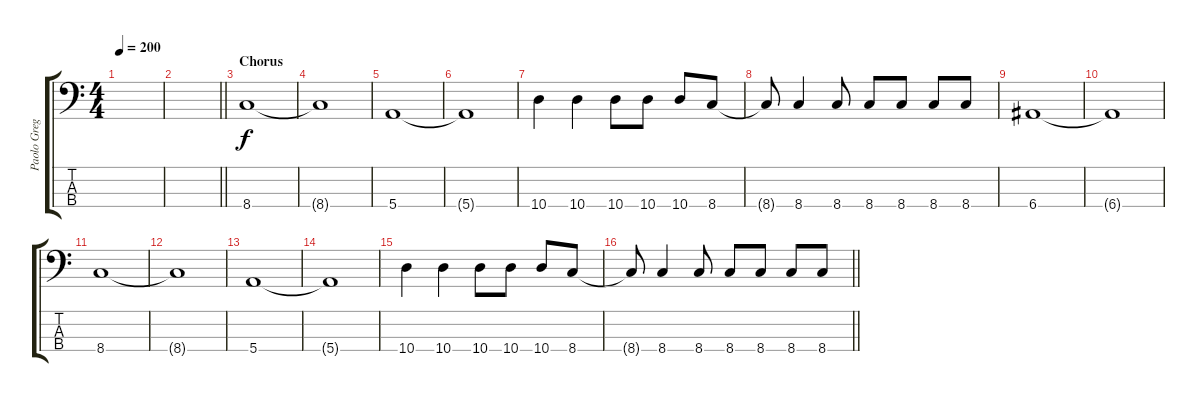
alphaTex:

\track ("Paolo Gregoletto" "Paolo Greg") {instrument electricbassfinger}
\staff {score tabs}
\tuning (G2 D2 A1 E1) {hide}
\ts (4 4)
\tempo 200
\clef f4
\ks c
|
\barLineRight lightlight
|
\section ("" "Chorus")
8.4.1 |
8.4{t}.1 |
5.4.1 |
5.4{t}.1 |
10.4.4 10.4.4 10.4.8 10.4.8 10.4.8 8.4.8 |
8.4{t}.8 8.4.4 8.4.8 8.4.8 8.4.8 8.4.8 8.4.8 |
6.4.1 |
6.4{t}.1 |
8.4.1 |
8.4{t}.1 |
5.4.1 |
5.4{t}.1 |
10.4.4 10.4.4 10.4.8 10.4.8 10.4.8 8.4.8 |
\barLineRight lightlight
8.4{t}.8 8.4.4 8.4.8 8.4.8 8.4.8 8.4.8 8.4.8
